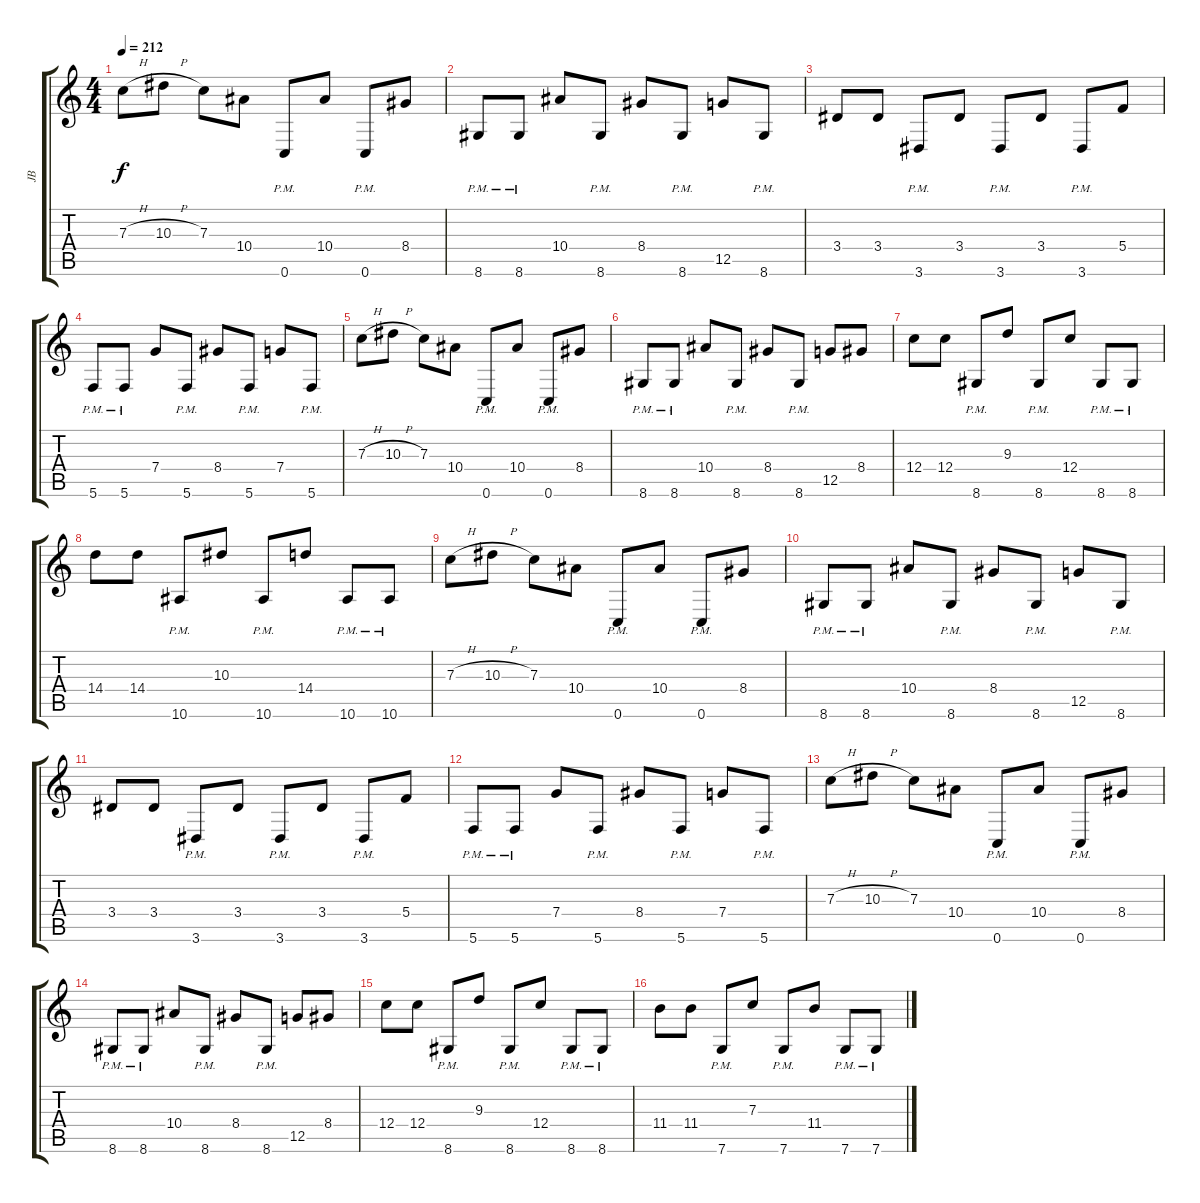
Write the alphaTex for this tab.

\track ("JB" "JB") {instrument distortionguitar}
\staff {score tabs}
\tuning (D4 A3 F3 C3 G2 C2) {hide}
\ts (4 4)
\tempo 212
\clef g2
\ks c
7.3{h}.8{dy f} 10.3{h}.8 7.3.8 10.4.8 0.6{pm}.8 10.4.8 0.6{pm}.8 8.4.8 |
8.6{pm}.8 8.6{pm}.8 10.4.8 8.6{pm}.8 8.4.8 8.6{pm}.8 12.5.8 8.6{pm}.8 |
3.4.8 3.4.8 3.6{pm}.8 3.4.8 3.6{pm}.8 3.4.8 3.6{pm}.8 5.4.8 |
5.6{pm}.8 5.6{pm}.8 7.4.8 5.6{pm}.8 8.4.8 5.6{pm}.8 7.4.8 5.6{pm}.8 |
7.3{h}.8 10.3{h}.8 7.3.8 10.4.8 0.6{pm}.8 10.4.8 0.6{pm}.8 8.4.8 |
8.6{pm}.8 8.6{pm}.8 10.4.8 8.6{pm}.8 8.4.8 8.6{pm}.8 12.5.8 8.4.8 |
12.4.8 12.4.8 8.6{pm}.8 9.3.8 8.6{pm}.8 12.4.8 8.6{pm}.8 8.6{pm}.8 |
14.4.8 14.4.8 10.6{pm}.8 10.3.8 10.6{pm}.8 14.4.8 10.6{pm}.8 10.6{pm}.8 |
7.3{h}.8 10.3{h}.8 7.3.8 10.4.8 0.6{pm}.8 10.4.8 0.6{pm}.8 8.4.8 |
8.6{pm}.8 8.6{pm}.8 10.4.8 8.6{pm}.8 8.4.8 8.6{pm}.8 12.5.8 8.6{pm}.8 |
3.4.8 3.4.8 3.6{pm}.8 3.4.8 3.6{pm}.8 3.4.8 3.6{pm}.8 5.4.8 |
5.6{pm}.8 5.6{pm}.8 7.4.8 5.6{pm}.8 8.4.8 5.6{pm}.8 7.4.8 5.6{pm}.8 |
7.3{h}.8 10.3{h}.8 7.3.8 10.4.8 0.6{pm}.8 10.4.8 0.6{pm}.8 8.4.8 |
8.6{pm}.8 8.6{pm}.8 10.4.8 8.6{pm}.8 8.4.8 8.6{pm}.8 12.5.8 8.4.8 |
12.4.8 12.4.8 8.6{pm}.8 9.3.8 8.6{pm}.8 12.4.8 8.6{pm}.8 8.6{pm}.8 |
11.4.8 11.4.8 7.6{pm}.8 7.3.8 7.6{pm}.8 11.4.8 7.6{pm}.8 7.6{pm}.8
